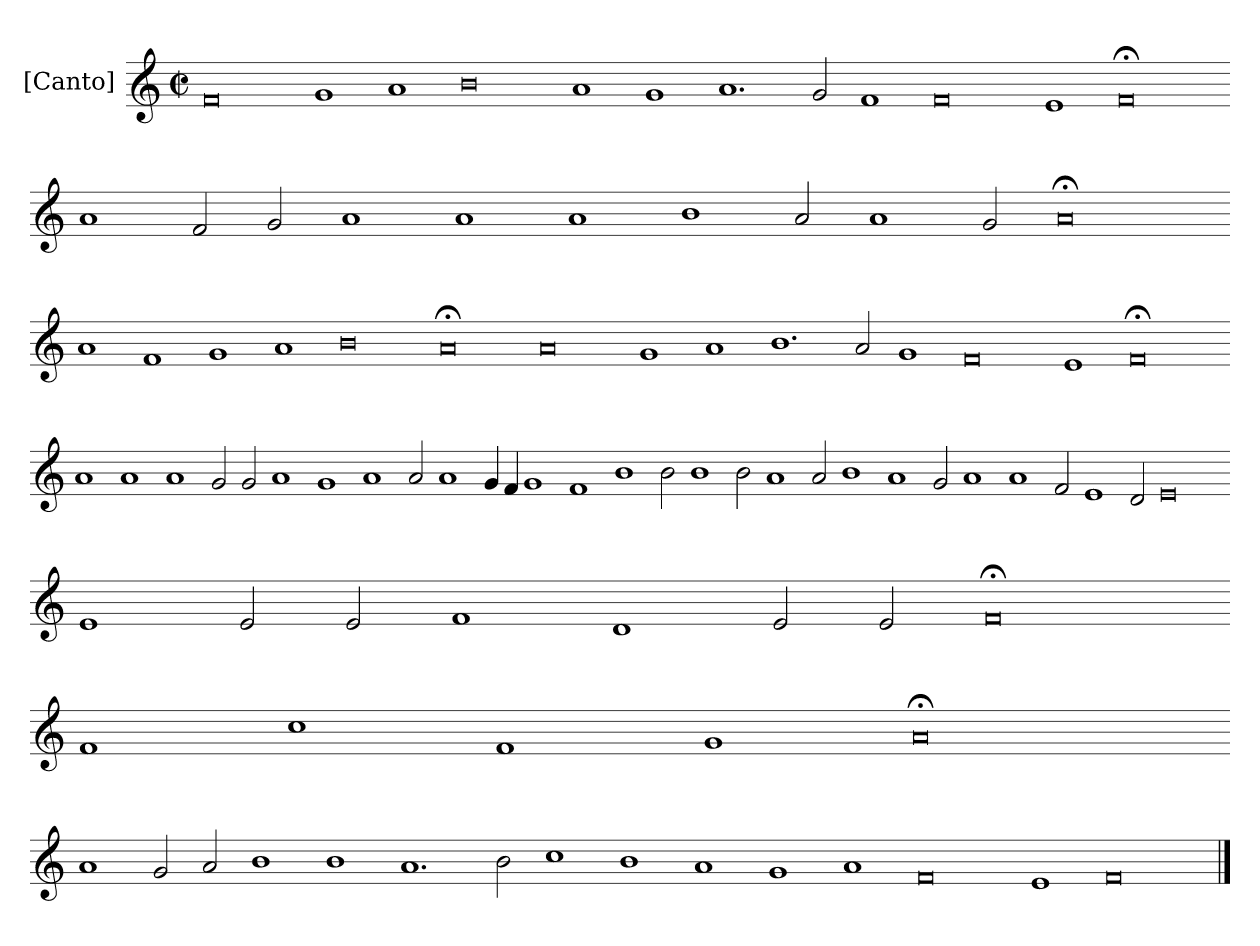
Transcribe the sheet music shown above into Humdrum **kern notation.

**kern
*part1
*staff1
*I"[Canto]
*clefG2
*k[]
*M2/1
*met(c|)
=
0f
1g
1a
0b
1a
1g
1.a
2g
1f
0f
1e
0f;<
=-
1a
2f
2g
1a
1a
1a
1b
2a
1a
2g
0a;<
=-
1a
1f
1g
1a
0b
0a;<
0a
1g
1a
1.b
2a
1g
0f
1e
0f;<
=-
1a
1a
1a
2g
2g
1a
1g
1a
2a
1a
4g
4f
1g
1f
1b
2b
1b
2b
1a
2a
1b
1a
2g
1a
1a
2f
1e
2d
0e
=-
1e
2e
2e
1f
1d
2e
2e
0f;<
=-
1f
1cc
1f
1g
0a;<
=-
1a
2g
2a
1b
1b
1.a
2b
1cc
1b
1a
1g
1a
0f
1e
0f
==
*-
